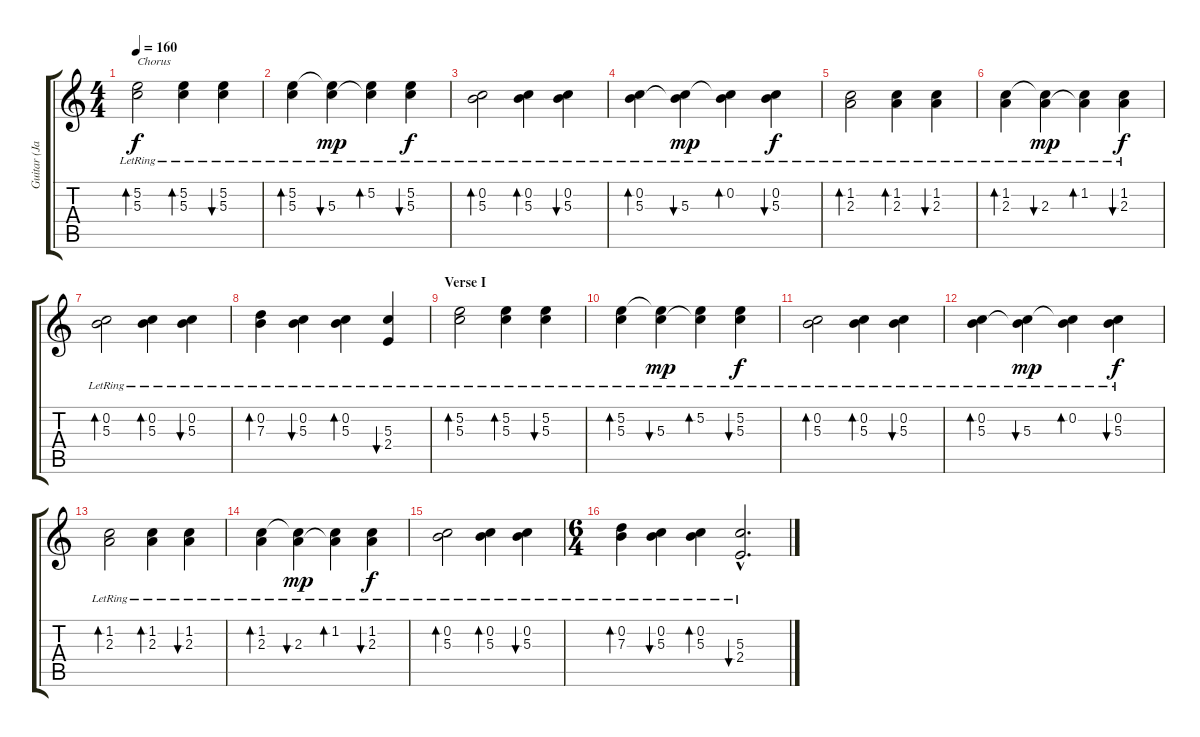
\track ("Guitar (Jazz Guitar)" "Guitar (Ja") {instrument electricguitarjazz}
\staff {score tabs}
\tuning (E4 B3 G3 D3 A2 E2) {hide}
\ts (4 4)
\tempo 160
\clef g2
\ks c
(5.2{lr} 5.3{lr}).2{bd 120 txt "Chorus" dy f instrument electricguitarjazz} (5.2{lr} 5.3{lr}).4{bd 120} (5.2{lr} 5.3{lr}).4{bu 120} |
(5.2{lr} 5.3{lr}).4{bd 120} (5.2{t} 5.3{lr}).4{bu 120 dy mp} (5.2{lr} 5.3{t}).4{bd 120} (5.2{lr} 5.3{lr}).4{bu 120 dy f} |
(0.2{lr} 5.3{lr}).2{bd 120} (0.2{lr} 5.3{lr}).4{bd 120} (0.2{lr} 5.3{lr}).4{bu 120} |
(0.2{lr} 5.3{lr}).4{bd 120} (0.2{t} 5.3{lr}).4{bu 120 dy mp} (0.2{lr} 5.3{t}).4{bd 120} (0.2{lr} 5.3{lr}).4{bu 120 dy f} |
(1.2{lr} 2.3{lr}).2{bd 120} (1.2{lr} 2.3{lr}).4{bd 120} (1.2{lr} 2.3{lr}).4{bu 120} |
(1.2{lr} 2.3{lr}).4{bd 120} (1.2{t} 2.3{lr}).4{bu 120 dy mp} (1.2{lr} 2.3{t}).4{bd 120} (1.2{lr} 2.3{lr}).4{bu 120 dy f} |
(0.2{lr} 5.3{lr}).2{bd 120} (0.2{lr} 5.3{lr}).4{bd 120} (0.2{lr} 5.3{lr}).4{bu 120} |
(0.2{lr} 7.3{lr}).4{bd 120} (0.2{lr} 5.3{lr}).4{bu 120} (0.2{lr} 5.3{lr}).4{bd 120} (5.3{lr} 2.4).4{bu 120} |
\section ("" "Verse I")
(5.2{lr} 5.3{lr}).2{bd 120} (5.2{lr} 5.3{lr}).4{bd 120} (5.2{lr} 5.3{lr}).4{bu 120} |
(5.2{lr} 5.3{lr}).4{bd 120} (5.2{t} 5.3{lr}).4{bu 120 dy mp} (5.2{lr} 5.3{t}).4{bd 120} (5.2{lr} 5.3{lr}).4{bu 120 dy f} |
(0.2{lr} 5.3{lr}).2{bd 120} (0.2{lr} 5.3{lr}).4{bd 120} (0.2{lr} 5.3{lr}).4{bu 120} |
(0.2{lr} 5.3{lr}).4{bd 120} (0.2{t} 5.3{lr}).4{bu 120 dy mp} (0.2{lr} 5.3{t}).4{bd 120} (0.2{lr} 5.3{lr}).4{bu 120 dy f} |
(1.2{lr} 2.3{lr}).2{bd 120} (1.2{lr} 2.3{lr}).4{bd 120} (1.2{lr} 2.3{lr}).4{bu 120} |
(1.2{lr} 2.3{lr}).4{bd 120} (1.2{t} 2.3{lr}).4{bu 120 dy mp} (1.2{lr} 2.3{t}).4{bd 120} (1.2{lr} 2.3{lr}).4{bu 120 dy f} |
(0.2{lr} 5.3{lr}).2{bd 120} (0.2{lr} 5.3{lr}).4{bd 120} (0.2{lr} 5.3{lr}).4{bu 120} |
\ts (6 4)
(0.2{lr} 7.3{lr}).4{bd 120} (0.2{lr} 5.3{lr}).4{bu 120} (0.2{lr} 5.3{lr}).4{bd 120} (5.3{hac lr} 2.4{hac}).2{d bu 120}
